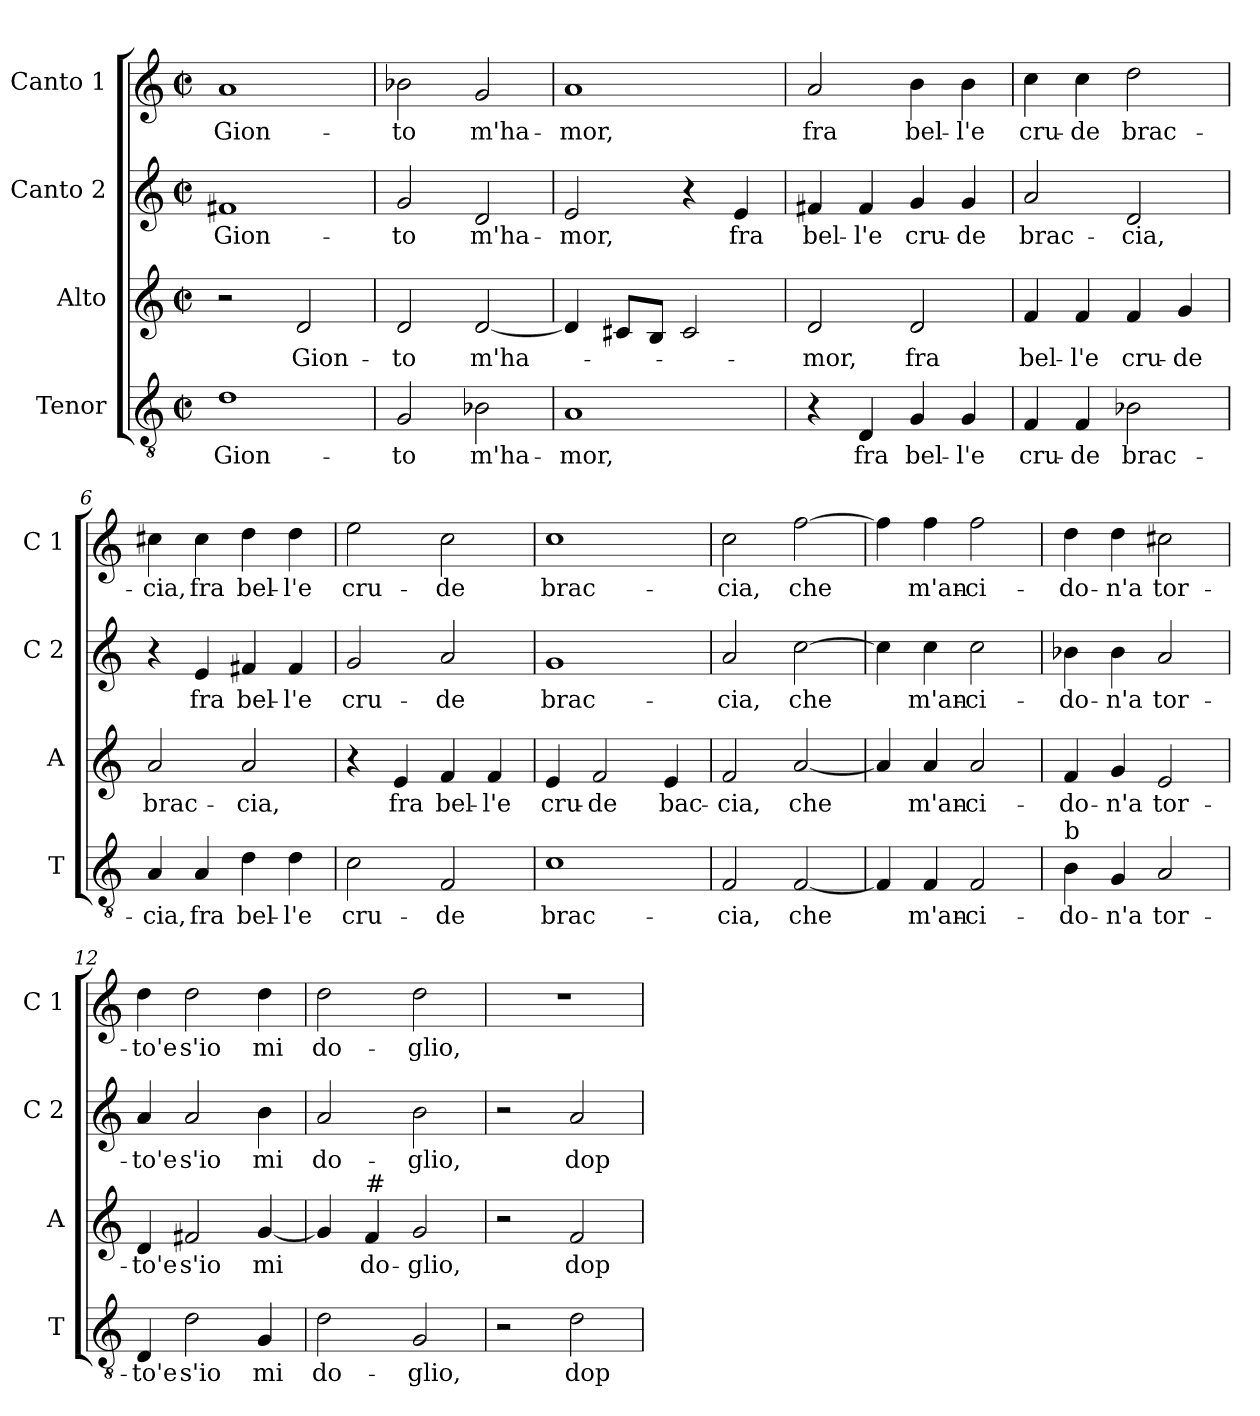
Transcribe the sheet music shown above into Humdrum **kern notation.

**kern	**text	**kern	**text	**kern	**text	**kern	**text
*part4	*part4	*part3	*part3	*part2	*part2	*part1	*part1
*staff4	*staff4	*staff3	*staff3	*staff2	*staff2	*staff1	*staff1
*I"Tenor	*	*I"Alto	*	*I"Canto 2	*	*I"Canto 1	*
*I'T	*	*I'A	*	*I'C 2	*	*I'C 1	*
*clefGv2	*	*clefG2	*	*clefG2	*	*clefG2	*
*k[]	*	*k[]	*	*k[]	*	*k[]	*
*C:	*	*C:	*	*C:	*	*C:	*
*M2/2	*	*M2/2	*	*M2/2	*	*M2/2	*
*met(c|)	*	*met(c|)	*	*met(c|)	*	*met(c|)	*
=1	=1	=1	=1	=1	=1	=1	=1
!	!LO:LY:b	!	!	!	!LO:LY:b	!	!LO:LY:b
1d	Gion-	2r	.	1f#X	Gion-	1a	Gion-
!	!	!	!LO:LY:b	!	!	!	!
.	.	2d/	Gion-	.	.	.	.
=2	=2	=2	=2	=2	=2	=2	=2
!	!LO:LY:b	!	!LO:LY:b	!	!LO:LY:b	!	!LO:LY:b
2G/	-to	2d/	-to	2g/	-to	2b-X\	-to
!	!LO:LY:b	!	!LO:LY:b	!	!LO:LY:b	!	!LO:LY:b
2B-X\	m'ha-	[2d/	m'ha-	2d/	m'ha-	2g/	m'ha-
=3	=3	=3	=3	=3	=3	=3	=3
!	!LO:LY:b	!	!	!	!LO:LY:b	!	!LO:LY:b
1A	-mor,	4d/]	.	2e/	-mor,	1a	-mor,
.	.	8c#X/L	.	.	.	.	.
.	.	8B/J	.	.	.	.	.
.	.	2c#/	.	4r	.	.	.
!	!	!	!	!	!LO:LY:b	!	!
.	.	.	.	4e/	fra	.	.
=4	=4	=4	=4	=4	=4	=4	=4
!	!	!	!LO:LY:b	!	!LO:LY:b	!	!LO:LY:b
4r	.	2d/	-mor,	4f#X/	bel-	2a/	fra
!	!LO:LY:b	!	!	!	!LO:LY:b	!	!
4D/	fra	.	.	4f#/	-l'e	.	.
!	!LO:LY:b	!	!LO:LY:b	!	!LO:LY:b	!	!LO:LY:b
4G/	bel-	2d/	fra	4g/	cru-	4b\	bel-
!	!LO:LY:b	!	!	!	!LO:LY:b	!	!LO:LY:b
4G/	-l'e	.	.	4g/	-de	4b\	-l'e
=5	=5	=5	=5	=5	=5	=5	=5
!	!LO:LY:b	!	!LO:LY:b	!	!LO:LY:b	!	!LO:LY:b
4F/	cru-	4f/	bel-	2a/	brac-	4cc\	cru-
!	!LO:LY:b	!	!LO:LY:b	!	!	!	!LO:LY:b
4F/	-de	4f/	-l'e	.	.	4cc\	-de
!	!LO:LY:b	!	!LO:LY:b	!	!LO:LY:b	!	!LO:LY:b
2B-X\	brac-	4f/	cru-	2d/	-cia,	2dd\	brac-
!	!	!	!LO:LY:b	!	!	!	!
.	.	4g/	-de	.	.	.	.
!!LO:LB:g=z
=6	=6	=6	=6	=6	=6	=6	=6
!	!LO:LY:b	!	!LO:LY:b	!	!	!	!LO:LY:b
4A/	-cia,	2a/	brac-	4r	.	4cc#X\	-cia,
!	!LO:LY:b	!	!	!	!LO:LY:b	!	!LO:LY:b
4A/	fra	.	.	4e/	fra	4cc#\	fra
!	!LO:LY:b	!	!LO:LY:b	!	!LO:LY:b	!	!LO:LY:b
4d\	bel-	2a/	-cia,	4f#X/	bel-	4dd\	bel-
!	!LO:LY:b	!	!	!	!LO:LY:b	!	!LO:LY:b
4d\	-l'e	.	.	4f#/	-l'e	4dd\	-l'e
=7	=7	=7	=7	=7	=7	=7	=7
!	!LO:LY:b	!	!	!	!LO:LY:b	!	!LO:LY:b
2c\	cru-	4r	.	2g/	cru-	2ee\	cru-
!	!	!	!LO:LY:b	!	!	!	!
.	.	4e/	fra	.	.	.	.
!	!LO:LY:b	!	!LO:LY:b	!	!LO:LY:b	!	!LO:LY:b
2F/	-de	4f/	bel-	2a/	-de	2cc\	-de
!	!	!	!LO:LY:b	!	!	!	!
.	.	4f/	-l'e	.	.	.	.
=8	=8	=8	=8	=8	=8	=8	=8
!	!LO:LY:b	!	!LO:LY:b	!	!LO:LY:b	!	!LO:LY:b
1c	brac-	4e/	cru-	1g	brac-	1cc	brac-
!	!	!	!LO:LY:b	!	!	!	!
.	.	2f/	-de	.	.	.	.
!	!	!	!LO:LY:b	!	!	!	!
.	.	4e/	bac-	.	.	.	.
=9	=9	=9	=9	=9	=9	=9	=9
!	!LO:LY:b	!	!LO:LY:b	!	!LO:LY:b	!	!LO:LY:b
2F/	-cia,	2f/	-cia,	2a/	-cia,	2cc\	-cia,
!	!LO:LY:b	!	!LO:LY:b	!	!LO:LY:b	!	!LO:LY:b
[2F/	che	[2a/	che	[2cc\	che	[2ff\	che
=10	=10	=10	=10	=10	=10	=10	=10
4F/]	.	4a/]	.	4cc\]	.	4ff\]	.
!	!LO:LY:b	!	!LO:LY:b	!	!LO:LY:b	!	!LO:LY:b
4F/	m'an-	4a/	m'an-	4cc\	m'an-	4ff\	m'an-
!	!LO:LY:b	!	!LO:LY:b	!	!LO:LY:b	!	!LO:LY:b
2F/	-ci-	2a/	-ci-	2cc\	-ci-	2ff\	-ci-
=11	=11	=11	=11	=11	=11	=11	=11
!LO:TX:a:t=b	!	!	!	!	!	!	!
!	!LO:LY:b	!	!LO:LY:b	!	!LO:LY:b	!	!LO:LY:b
4B\	-do-	4f/	-do-	4b-X\	-do-	4dd\	-do-
!	!LO:LY:b	!	!LO:LY:b	!	!LO:LY:b	!	!LO:LY:b
4G/	-n'a	4g/	-n'a	4b-\	-n'a	4dd\	-n'a
!	!LO:LY:b	!	!LO:LY:b	!	!LO:LY:b	!	!LO:LY:b
2A/	tor-	2e/	tor-	2a/	tor-	2cc#X\	tor-
!!LO:LB:g=z
=12	=12	=12	=12	=12	=12	=12	=12
!	!LO:LY:b	!	!LO:LY:b	!	!LO:LY:b	!	!LO:LY:b
4D/	-to'e	4d/	-to'e	4a/	-to'e	4dd\	-to'e
!	!LO:LY:b	!	!LO:LY:b	!	!LO:LY:b	!	!LO:LY:b
2d\	s'io	2f#X/	s'io	2a/	s'io	2dd\	s'io
!	!LO:LY:b	!	!LO:LY:b	!	!LO:LY:b	!	!LO:LY:b
4G/	mi	[4g/	mi	4b\	mi	4dd\	mi
=13	=13	=13	=13	=13	=13	=13	=13
!	!LO:LY:b	!	!	!	!LO:LY:b	!	!LO:LY:b
2d\	do-	4g/]	.	2a/	do-	2dd\	do-
!	!	!LO:TX:a:t=#	!	!	!	!	!
!	!	!	!LO:LY:b	!	!	!	!
.	.	4f/	do-	.	.	.	.
!	!LO:LY:b	!	!LO:LY:b	!	!LO:LY:b	!	!LO:LY:b
2G/	-glio,	2g/	-glio,	2b\	-glio,	2dd\	-glio,
=14	=14	=14	=14	=14	=14	=14	=14
2r	.	2r	.	2r	.	1r	.
!	!LO:LY:b	!	!LO:LY:b	!	!LO:LY:b	!	!
2d\	dop-	2f/	dop-	2a/	dop-	.	.
=	=	=	=	=	=	=	=
*-	*-	*-	*-	*-	*-	*-	*-
